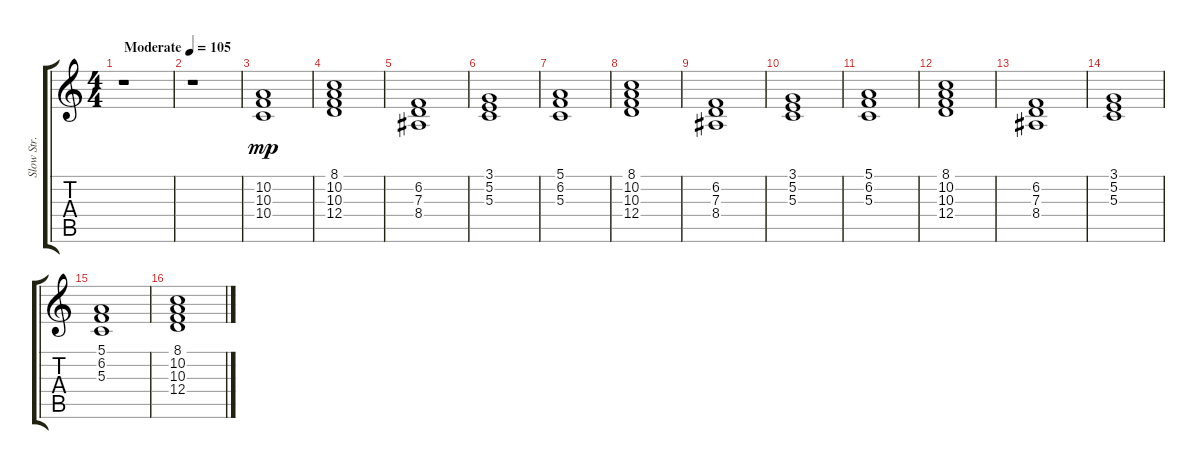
\track ("Slow Str." "Slow Str.") {instrument stringensemble2}
\staff {score tabs}
\tuning (E4 B3 G3 D3 A2 E2) {hide}
\ts (4 4)
\tempo (105 "Moderate")
\clef g2
\ks c
r.1{dy mp instrument stringensemble2} |
r.1 |
(10.2 10.3 10.4).1{volume 13} |
(8.1 10.2 10.3 12.4).1 |
(6.2 7.3 8.4).1 |
(3.1 5.2 5.3).1 |
(5.1 6.2 5.3).1 |
(8.1 10.2 10.3 12.4).1 |
(6.2 7.3 8.4).1 |
(3.1 5.2 5.3).1 |
(5.1 6.2 5.3).1 |
(8.1 10.2 10.3 12.4).1 |
(6.2 7.3 8.4).1 |
(3.1 5.2 5.3).1 |
(5.1 6.2 5.3).1 |
(8.1 10.2 10.3 12.4).1
